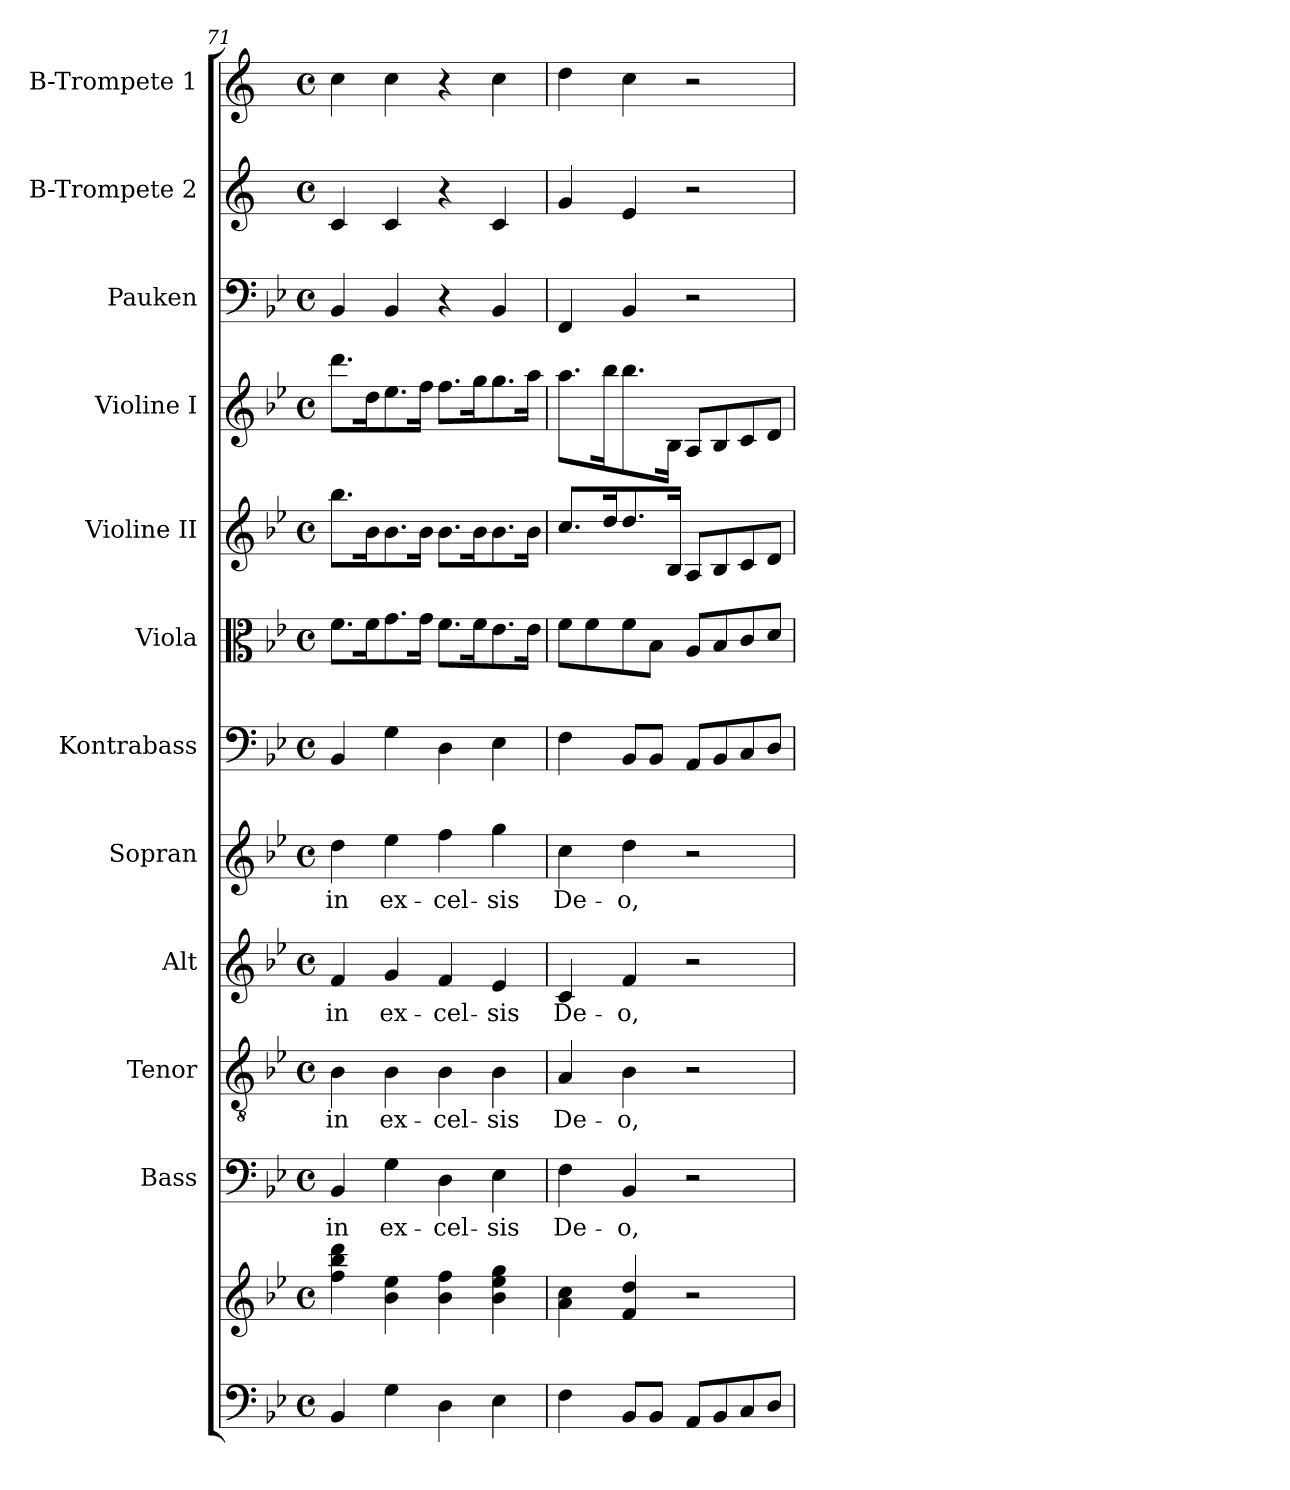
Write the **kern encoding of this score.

**kern	**kern	**kern	**text	**kern	**text	**kern	**text	**kern	**text	**kern	**kern	**kern	**kern	**kern	**kern	**kern
*part12	*part12	*part11	*part11	*part10	*part10	*part9	*part9	*part8	*part8	*part7	*part6	*part5	*part4	*part3	*part2	*part1
*staff13	*staff12	*staff11	*staff11	*staff10	*staff10	*staff9	*staff9	*staff8	*staff8	*staff7	*staff6	*staff5	*staff4	*staff3	*staff2	*staff1
*	*	*I"Bass	*	*I"Tenor	*	*I"Alt	*	*I"Sopran	*	*I"Kontrabass	*I"Viola	*I"Violine II	*I"Violine I	*I"Pauken	*I"B-Trompete 2	*I"B-Trompete 1
*	*	*I'B.	*	*I'T.	*	*I'A.	*	*I'S.	*	*I'Kb.	*I'Vla.	*I'Vl. II	*I'Vl. I	*I'Pk.	*I'B Trp. 2	*I'B Trp. 1
*clefF4	*clefG2	*clefF4	*	*clefGv2	*	*clefG2	*	*clefG2	*	*clefF4	*clefC3	*clefG2	*clefG2	*clefF4	*clefG2	*clefG2
*	*	*	*	*	*	*	*	*	*	*ITrd7c12	*	*	*	*	*ITrd1c2	*ITrd1c2
*k[b-e-]	*k[b-e-]	*k[b-e-]	*	*k[b-e-]	*	*k[b-e-]	*	*k[b-e-]	*	*k[b-e-]	*k[b-e-]	*k[b-e-]	*k[b-e-]	*k[b-e-]	*k[b-e-]	*k[b-e-]
*B-:	*B-:	*B-:	*	*B-:	*	*B-:	*	*B-:	*	*B-:	*B-:	*B-:	*B-:	*B-:	*B-:	*B-:
*M4/4	*M4/4	*M4/4	*	*M4/4	*	*M4/4	*	*M4/4	*	*M4/4	*M4/4	*M4/4	*M4/4	*M4/4	*M4/4	*M4/4
*met(c)	*met(c)	*met(c)	*	*met(c)	*	*met(c)	*	*met(c)	*	*met(c)	*met(c)	*met(c)	*met(c)	*met(c)	*met(c)	*met(c)
=71	=71	=71	=71	=71	=71	=71	=71	=71	=71	=71	=71	=71	=71	=71	=71	=71
!	!	!	!LO:LY:b	!	!LO:LY:b	!	!LO:LY:b	!	!LO:LY:b	!	!	!	!	!	!	!
4BB-/	4ff\ 4bb-\ 4ddd\	4BB-/	in	4B-\	in	4f/	in	4dd\	in	4BBB-/	8.f\L	8.bb-\L	8.ddd\L	4BB-/	4B-/	4b-\
.	.	.	.	.	.	.	.	.	.	.	16f\k	16b-\k	16dd\k	.	.	.
!	!	!	!LO:LY:b	!	!LO:LY:b	!	!LO:LY:b	!	!LO:LY:b	!	!	!	!	!	!	!
4G\	4b-\ 4ee-\	4G\	ex-	4B-\	ex-	4g/	ex-	4ee-\	ex-	4GG\	8.g\	8.b-\	8.ee-\	4BB-/	4B-/	4b-\
.	.	.	.	.	.	.	.	.	.	.	16g\Jk	16b-\Jk	16ff\Jk	.	.	.
!	!	!	!LO:LY:b	!	!LO:LY:b	!	!LO:LY:b	!	!LO:LY:b	!	!	!	!	!	!	!
4D\	4b-\ 4ff\	4D\	-cel-	4B-\	-cel-	4f/	-cel-	4ff\	-cel-	4DD\	8.f\L	8.b-\L	8.ff\L	4r	4r	4r
.	.	.	.	.	.	.	.	.	.	.	16f\k	16b-\k	16gg\k	.	.	.
!	!	!	!LO:LY:b	!	!LO:LY:b	!	!LO:LY:b	!	!LO:LY:b	!	!	!	!	!	!	!
4E-\	4b-\ 4ee-\ 4gg\	4E-\	-sis	4B-\	-sis	4e-/	-sis	4gg\	-sis	4EE-\	8.e-\	8.b-\	8.gg\	4BB-/	4B-/	4b-\
.	.	.	.	.	.	.	.	.	.	.	16e-\Jk	16b-\Jk	16aa\Jk	.	.	.
=72	=72	=72	=72	=72	=72	=72	=72	=72	=72	=72	=72	=72	=72	=72	=72	=72
!	!	!	!LO:LY:b	!	!LO:LY:b	!	!LO:LY:b	!	!LO:LY:b	!	!	!	!	!	!	!
4F\	4a\ 4cc\	4F\	De-	4A/	De-	4c/	De-	4cc\	De-	4FF\	8f\L	8.cc/L	8.aa\L	4FF/	4f/	4cc\
.	.	.	.	.	.	.	.	.	.	.	8f\	.	.	.	.	.
.	.	.	.	.	.	.	.	.	.	.	.	16dd/k	16bb-\k	.	.	.
!	!	!	!LO:LY:b	!	!LO:LY:b	!	!LO:LY:b	!	!LO:LY:b	!	!	!	!	!	!	!
8BB-/L	4f/ 4dd/	4BB-/	-o,	4B-\	-o,	4f/	-o,	4dd\	-o,	8BBB-/L	8f\	8.dd/	8.bb-\	4BB-/	4d/	4b-\
8BB-/J	.	.	.	.	.	.	.	.	.	8BBB-/J	8B-\J	.	.	.	.	.
.	.	.	.	.	.	.	.	.	.	.	.	16B-/Jk	16B-\Jk	.	.	.
8AA/L	2r	2r	.	2r	.	2r	.	2r	.	8AAA/L	8A/L	8A/L	8A/L	2r	2r	2r
8BB-/	.	.	.	.	.	.	.	.	.	8BBB-/	8B-/	8B-/	8B-/	.	.	.
8C/	.	.	.	.	.	.	.	.	.	8CC/	8c/	8c/	8c/	.	.	.
8D/J	.	.	.	.	.	.	.	.	.	8DD/J	8d/J	8d/J	8d/J	.	.	.
=	=	=	=	=	=	=	=	=	=	=	=	=	=	=	=	=
*-	*-	*-	*-	*-	*-	*-	*-	*-	*-	*-	*-	*-	*-	*-	*-	*-
